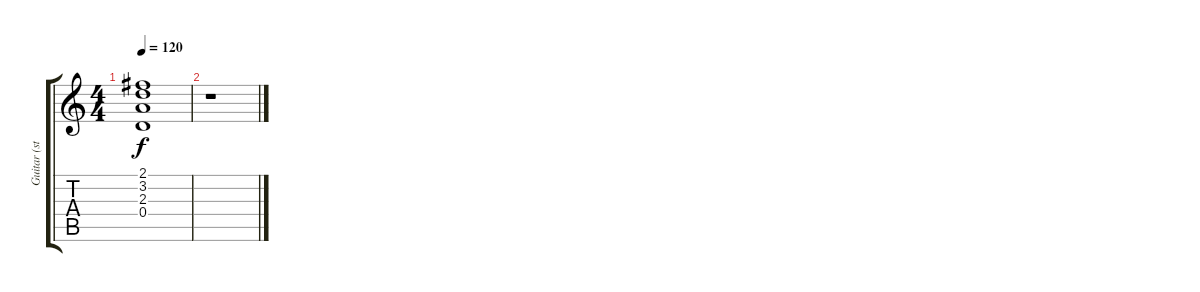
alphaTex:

\track ("Guitar (standard tuning)" "Guitar (st") {instrument electricguitarclean}
\staff {score tabs}
\tuning (E4 B3 G3 D3 A2 E2) {hide}
\ts (4 4)
\tempo 120
\clef g2
\ks c
(2.1 3.2 2.3 0.4).1{dy f} |
r.1
